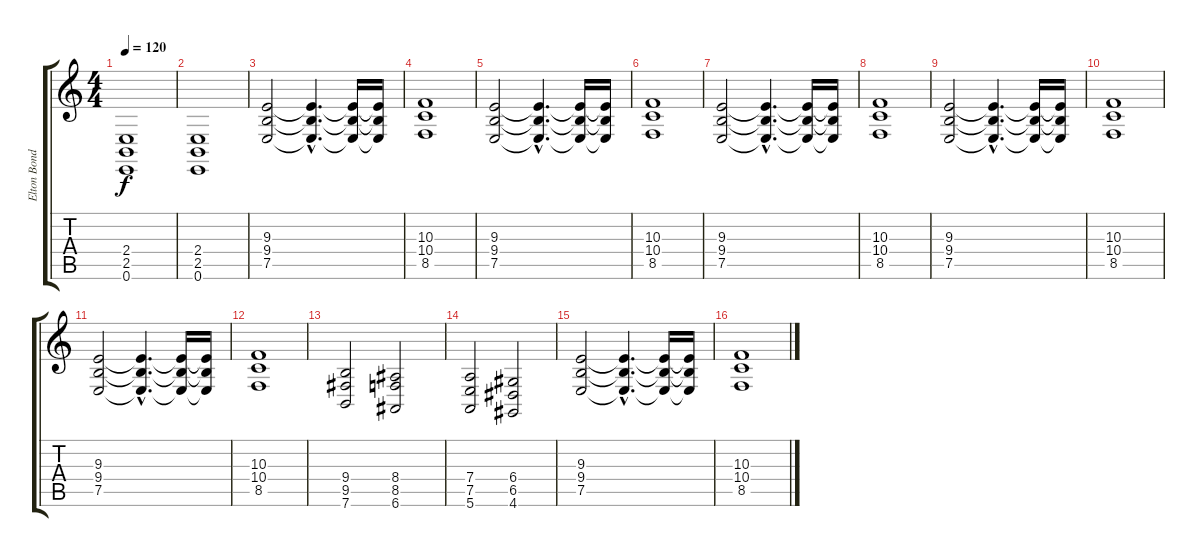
\track ("Elton Bond" "Elton Bond") {instrument churchorgan}
\staff {score tabs}
\tuning (E4 B3 G3 D3 A2 E2) {hide}
\ts (4 4)
\tempo 120
\clef g2
\ks c
(2.4 2.5 0.6).1{dy f} |
(2.4 2.5 0.6).1 |
(9.3 9.4 7.5).2{volume 12} (9.3{hac t} 9.4{hac t} 7.5{hac t}).4{d} (9.3{t} 9.4{t} 7.5{t}).16 (9.3{t} 9.4{t} 7.5{t}).16 |
(10.3 10.4 8.5).1 |
(9.3 9.4 7.5).2 (9.3{hac t} 9.4{hac t} 7.5{hac t}).4{d} (9.3{t} 9.4{t} 7.5{t}).16 (9.3{t} 9.4{t} 7.5{t}).16 |
(10.3 10.4 8.5).1 |
(9.3 9.4 7.5).2 (9.3{hac t} 9.4{hac t} 7.5{hac t}).4{d} (9.3{t} 9.4{t} 7.5{t}).16 (9.3{t} 9.4{t} 7.5{t}).16 |
(10.3 10.4 8.5).1 |
(9.3 9.4 7.5).2 (9.3{hac t} 9.4{hac t} 7.5{hac t}).4{d} (9.3{t} 9.4{t} 7.5{t}).16 (9.3{t} 9.4{t} 7.5{t}).16 |
(10.3 10.4 8.5).1 |
(9.3 9.4 7.5).2 (9.3{hac t} 9.4{hac t} 7.5{hac t}).4{d} (9.3{t} 9.4{t} 7.5{t}).16 (9.3{t} 9.4{t} 7.5{t}).16 |
(10.3 10.4 8.5).1 |
(9.4 9.5 7.6).2{volume 13} (8.4 8.5 6.6).2 |
(7.4 7.5 5.6).2 (6.4 6.5 4.6).2 |
(9.3 9.4 7.5).2 (9.3{hac t} 9.4{hac t} 7.5{hac t}).4{d} (9.3{t} 9.4{t} 7.5{t}).16 (9.3{t} 9.4{t} 7.5{t}).16 |
(10.3 10.4 8.5).1
